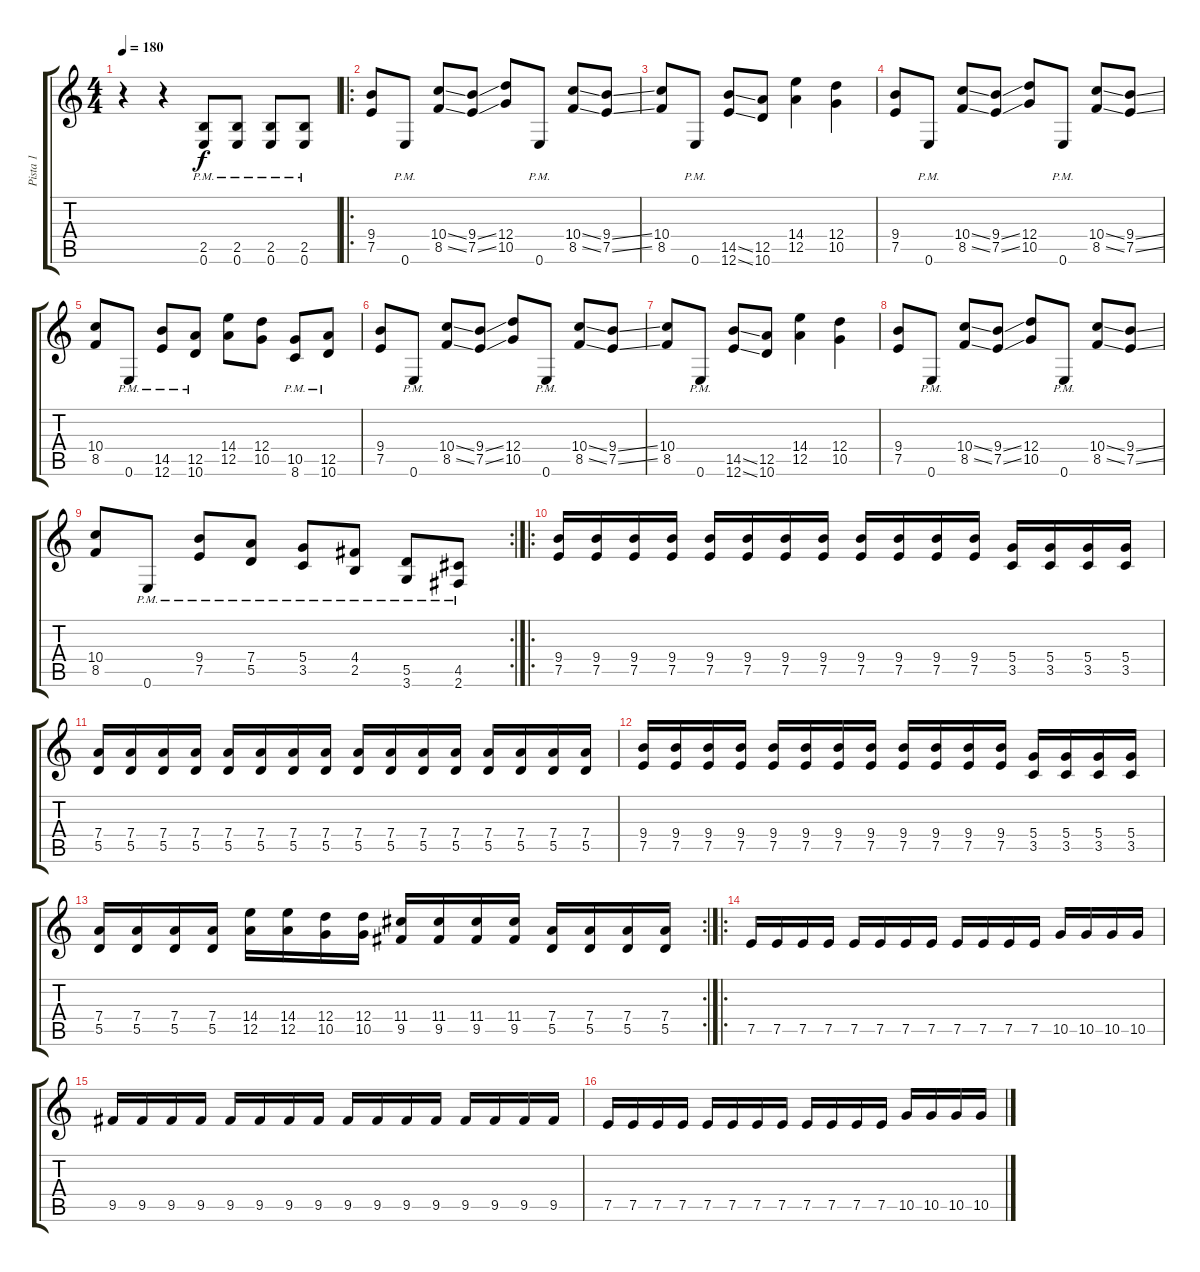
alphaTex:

\track ("Pista 1" "Pista 1") {instrument distortionguitar}
\staff {score tabs}
\tuning (E4 B3 G3 D3 A2 E2) {hide}
\ts (4 4)
\tempo 180
\clef g2
\ks c
r.4{dy f instrument distortionguitar} r.4 (2.5{pm} 0.6{pm}).8 (2.5{pm} 0.6{pm}).8 (2.5{pm} 0.6{pm}).8 (2.5{pm} 0.6{pm}).8 |
\ro
(9.4 7.5).8 0.6{pm}.8 (10.4{ss} 8.5{ss}).8 (9.4{ss} 7.5{ss}).8 (12.4 10.5).8 0.6{pm}.8 (10.4{ss} 8.5{ss}).8 (9.4{ss} 7.5{ss}).8 |
(10.4 8.5).8 0.6{pm}.8 (14.5{ss} 12.6{ss}).8 (12.5 10.6).8 (14.4 12.5).4 (12.4 10.5).4 |
(9.4 7.5).8 0.6{pm}.8 (10.4{ss} 8.5{ss}).8 (9.4{ss} 7.5{ss}).8 (12.4 10.5).8 0.6{pm}.8 (10.4{ss} 8.5{ss}).8 (9.4{ss} 7.5{ss}).8 |
(10.4 8.5).8 0.6{pm}.8 (14.5{pm} 12.6{pm}).8 (12.5{pm} 10.6{pm}).8 (14.4 12.5).8 (12.4 10.5).8 (10.5{pm} 8.6{pm}).8 (12.5{pm} 10.6{pm}).8 |
(9.4 7.5).8 0.6{pm}.8 (10.4{ss} 8.5{ss}).8 (9.4{ss} 7.5{ss}).8 (12.4 10.5).8 0.6{pm}.8 (10.4{ss} 8.5{ss}).8 (9.4{ss} 7.5{ss}).8 |
(10.4 8.5).8 0.6{pm}.8 (14.5{ss} 12.6{ss}).8 (12.5 10.6).8 (14.4 12.5).4 (12.4 10.5).4 |
(9.4 7.5).8 0.6{pm}.8 (10.4{ss} 8.5{ss}).8 (9.4{ss} 7.5{ss}).8 (12.4 10.5).8 0.6{pm}.8 (10.4{ss} 8.5{ss}).8 (9.4{ss} 7.5{ss}).8 |
\rc 2
(10.4 8.5).8 0.6{pm}.8 (9.4 7.5{pm}).8 (7.4 5.5{pm}).8 (5.4{pm} 3.5{pm}).8 (4.4{pm} 2.5{pm}).8 (5.5{pm} 3.6{pm}).8 (4.5{pm} 2.6{pm}).8 |
\ro
(9.4 7.5).16 (9.4 7.5).16 (9.4 7.5).16 (9.4 7.5).16 (9.4 7.5).16 (9.4 7.5).16 (9.4 7.5).16 (9.4 7.5).16 (9.4 7.5).16 (9.4 7.5).16 (9.4 7.5).16 (9.4 7.5).16 (5.4 3.5).16 (5.4 3.5).16 (5.4 3.5).16 (5.4 3.5).16 |
(7.4 5.5).16 (7.4 5.5).16 (7.4 5.5).16 (7.4 5.5).16 (7.4 5.5).16 (7.4 5.5).16 (7.4 5.5).16 (7.4 5.5).16 (7.4 5.5).16 (7.4 5.5).16 (7.4 5.5).16 (7.4 5.5).16 (7.4 5.5).16 (7.4 5.5).16 (7.4 5.5).16 (7.4 5.5).16 |
(9.4 7.5).16 (9.4 7.5).16 (9.4 7.5).16 (9.4 7.5).16 (9.4 7.5).16 (9.4 7.5).16 (9.4 7.5).16 (9.4 7.5).16 (9.4 7.5).16 (9.4 7.5).16 (9.4 7.5).16 (9.4 7.5).16 (5.4 3.5).16 (5.4 3.5).16 (5.4 3.5).16 (5.4 3.5).16 |
\rc 2
(7.4 5.5).16 (7.4 5.5).16 (7.4 5.5).16 (7.4 5.5).16 (14.4 12.5).16 (14.4 12.5).16 (12.4 10.5).16 (12.4 10.5).16 (11.4 9.5).16 (11.4 9.5).16 (11.4 9.5).16 (11.4 9.5).16 (7.4 5.5).16 (7.4 5.5).16 (7.4 5.5).16 (7.4 5.5).16 |
\ro
7.5.16 7.5.16 7.5.16 7.5.16 7.5.16 7.5.16 7.5.16 7.5.16 7.5.16 7.5.16 7.5.16 7.5.16 10.5.16 10.5.16 10.5.16 10.5.16 |
9.5.16 9.5.16 9.5.16 9.5.16 9.5.16 9.5.16 9.5.16 9.5.16 9.5.16 9.5.16 9.5.16 9.5.16 9.5.16 9.5.16 9.5.16 9.5.16 |
7.5.16 7.5.16 7.5.16 7.5.16 7.5.16 7.5.16 7.5.16 7.5.16 7.5.16 7.5.16 7.5.16 7.5.16 10.5.16 10.5.16 10.5.16 10.5.16
